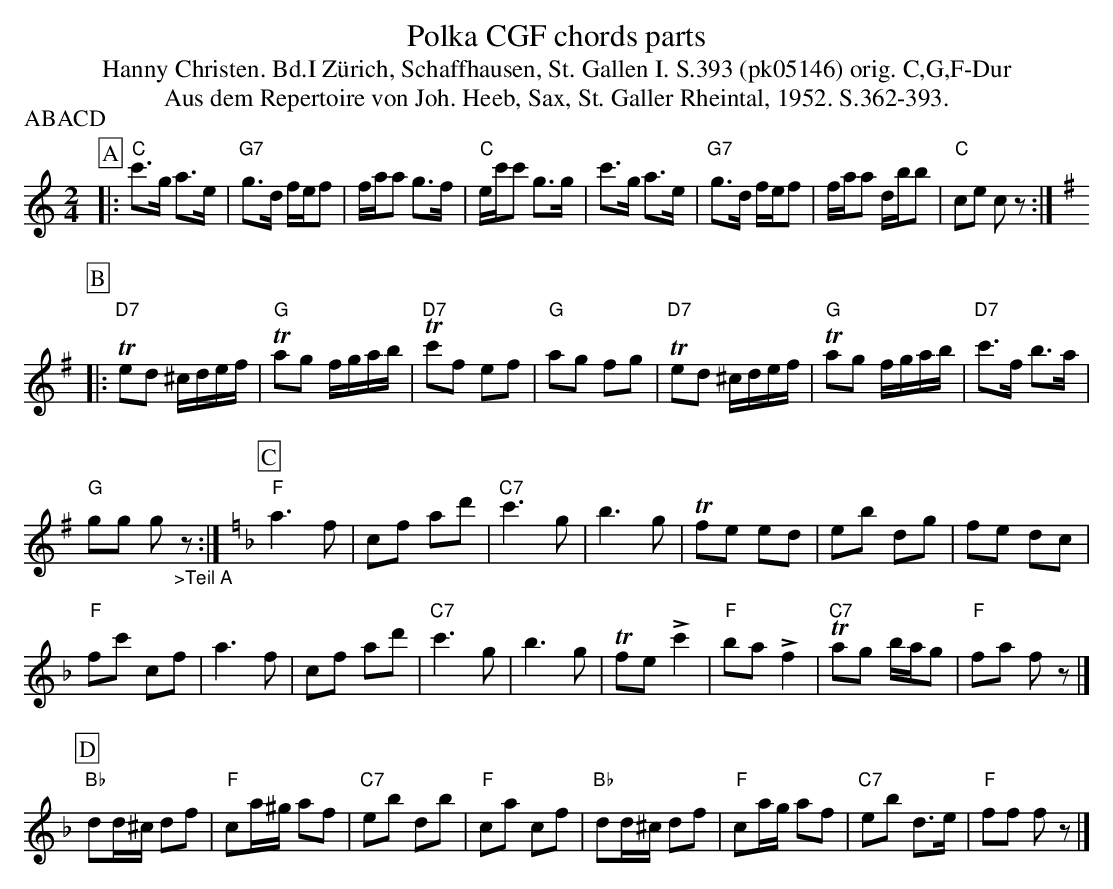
X:1
T: Polka CGF chords parts
T:Hanny Christen. Bd.I Zürich, Schaffhausen, St. Gallen I. S.393 (pk05146) orig. C,G,F-Dur
T: Aus dem Repertoire von Joh. Heeb, Sax, St. Galler Rheintal, 1952. S.362-393.
P:ABACD
M:2/4
L:1/8
K:C %%MIDI gchordon
[P:A] |: "C"c'>g a>e | "G7"g>d f/e/f | f/a/a g>f | "C"e/c'/c' g>g | c'>g a>e | "G7"g>d f/e/f | f/a/a d/b/b | "C"ce cz :| [K:G]
[P:B] |: "D7"Ted ^c/d/e/f/ | "G"Tag f/g/a/b/ | "D7"Tc'f ef | "G"ag fg | "D7"Ted ^c/d/e/f/ | "G"Tag f/g/a/b/ | "D7"c'>f b>a |
"G"gg g "_>Teil A"z :| [K:F] [P:C]  "F"a3f | cf ad' | "C7"c'3g | b3g | Tfe ed | eb dg | fe dc |
"F"fc' cf | a3f | cf ad' | "C7"c'3g | b3g | Tfe !>!c'2 | "F"ba!>!f2 | "C7"Tag b/a/g | "F"fa fz |]
 [P:D] "Bb"dd/^c/ df | "F"ca/^g/ af | "C7"eb db | "F"ca cf | "Bb"dd/^c/ df | "F"ca/g/ af | "C7"eb d>e | "F"ff fz |]
